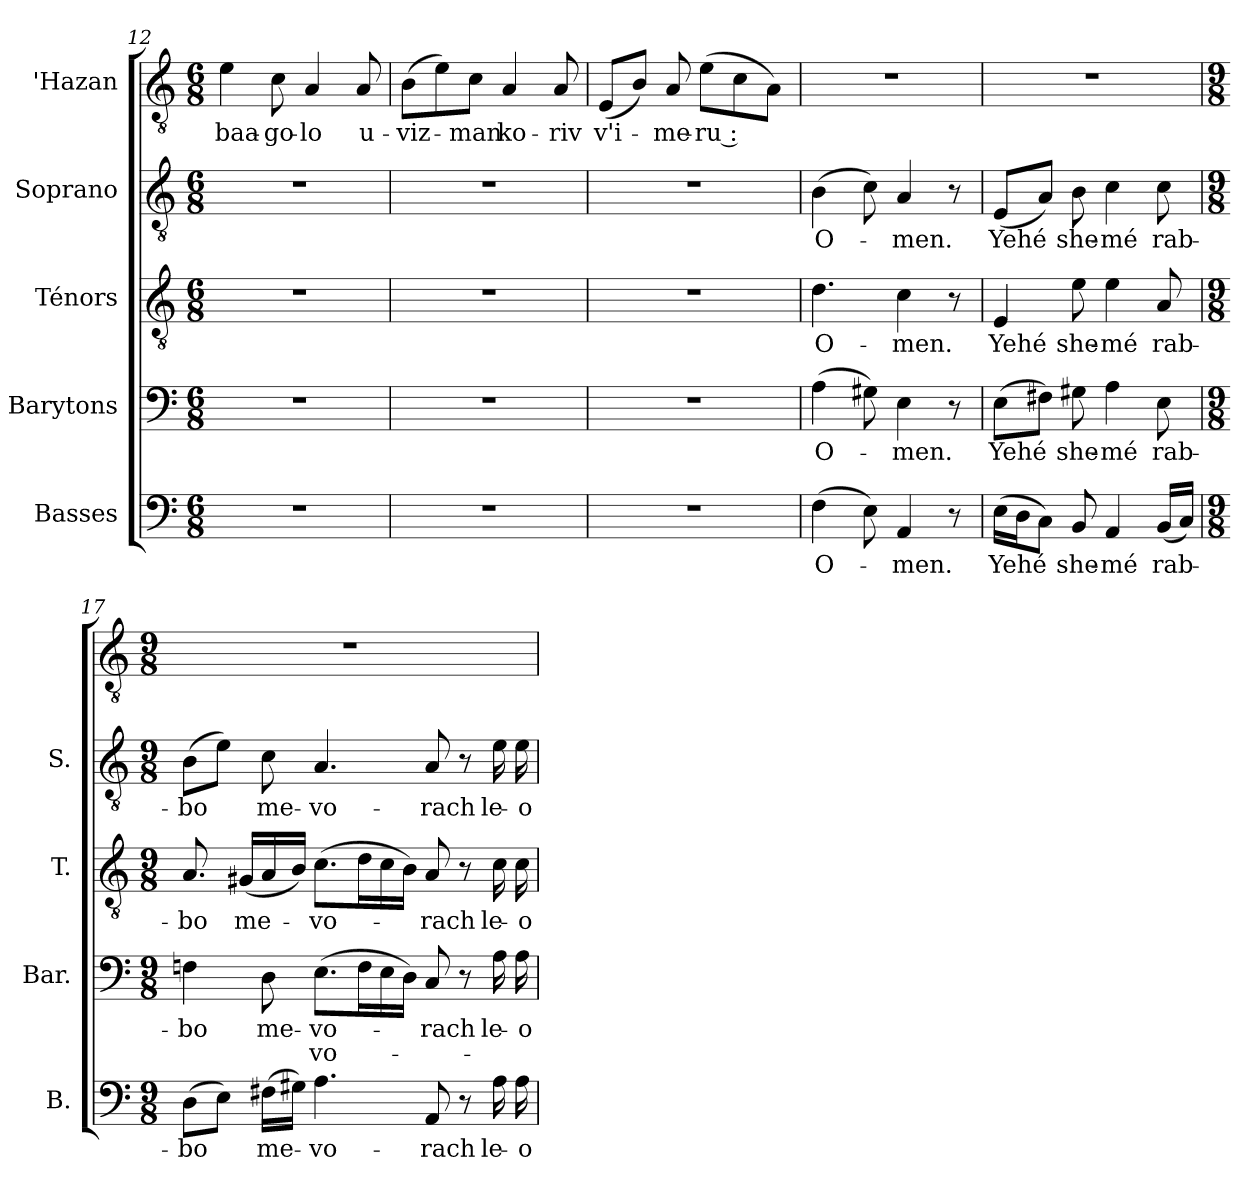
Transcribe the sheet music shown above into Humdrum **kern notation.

**kern	**text	**kern	**text	**text	**kern	**text	**kern	**text	**kern	**text
*part5	*part5	*part4	*part4	*part4	*part3	*part3	*part2	*part2	*part1	*part1
*staff5	*staff5	*staff4	*staff4	*staff4	*staff3	*staff3	*staff2	*staff2	*staff1	*staff1
*I"Basses	*	*I"Barytons	*	*	*I"Ténors	*	*I"Soprano	*	*I"'Hazan	*
*I'B.	*	*I'Bar.	*	*	*I'T.	*	*I'S.	*	*I''H.	*
*clefF4	*	*clefF4	*	*	*clefGv2	*	*clefGv2	*	*clefGv2	*
*	*	*	*	*	*ITrd7c12	*	*ITrd7c12	*	*ITrd7c12	*
*k[]	*	*k[]	*	*	*k[]	*	*k[]	*	*k[]	*
*a:	*	*a:	*	*	*a:	*	*a:	*	*a:	*
*M6/8	*	*M6/8	*	*	*M6/8	*	*M6/8	*	*M6/8	*
=12	=12	=12	=12	=12	=12	=12	=12	=12	=12	=12
!LO:N:vis=1	!	!LO:N:vis=1	!	!	!LO:N:vis=1	!	!LO:N:vis=1	!	!	!
!	!	!	!	!	!	!	!	!	!	!LO:LY:b:color=#000000
2.r	.	2.r	.	.	2.r	.	2.r	.	4Ei\	baa-
!	!	!	!	!	!	!	!	!	!	!LO:LY:b:color=#000000
.	.	.	.	.	.	.	.	.	8Ci\	-go-
!	!	!	!	!	!	!	!	!	!	!LO:LY:b:color=#000000
.	.	.	.	.	.	.	.	.	4AAi/	-lo
!	!	!	!	!	!	!	!	!	!	!LO:LY:b:color=#000000
.	.	.	.	.	.	.	.	.	8AAi/	u-
=13	=13	=13	=13	=13	=13	=13	=13	=13	=13	=13
!LO:N:vis=1	!	!LO:N:vis=1	!	!	!LO:N:vis=1	!	!LO:N:vis=1	!	!	!
!	!	!	!	!	!	!	!	!	!	!LO:LY:b:color=#000000
2.r	.	2.r	.	.	2.r	.	2.r	.	(8BBi\L	-viz-
.	.	.	.	.	.	.	.	.	8Ei\)	.
!	!	!	!	!	!	!	!	!	!	!LO:LY:b:color=#000000
.	.	.	.	.	.	.	.	.	8Ci\J	-man
!	!	!	!	!	!	!	!	!	!	!LO:LY:b:color=#000000
.	.	.	.	.	.	.	.	.	4AAi/	ko-
!	!	!	!	!	!	!	!	!	!	!LO:LY:b:color=#000000
.	.	.	.	.	.	.	.	.	8AAi/	-riv
=14	=14	=14	=14	=14	=14	=14	=14	=14	=14	=14
!LO:N:vis=1	!	!LO:N:vis=1	!	!	!LO:N:vis=1	!	!LO:N:vis=1	!	!	!
!	!	!	!	!	!	!	!	!	!	!LO:LY:b:color=#000000
2.r	.	2.r	.	.	2.r	.	2.r	.	(8EEi/L	v'i-
.	.	.	.	.	.	.	.	.	8BBi/J)	.
!	!	!	!	!	!	!	!	!	!	!LO:LY:b:color=#000000
.	.	.	.	.	.	.	.	.	8AAi/	-me-
!	!	!	!	!	!	!	!	!	!	!LO:LY:b:color=#000000
.	.	.	.	.	.	.	.	.	(8Ei\L	-ru :
.	.	.	.	.	.	.	.	.	8Ci\	.
.	.	.	.	.	.	.	.	.	8AAi\J)	.
!!LO:PB:g=z
=15	=15	=15	=15	=15	=15	=15	=15	=15	=15	=15
!	!LO:LY:b:color=#000000	!	!	!	!	!	!	!	!	!
!	!	!	!LO:LY:b:color=#000000	!	!	!	!	!	!	!
!	!	!	!	!	!	!LO:LY:b:color=#000000	!	!	!	!
!	!	!	!	!	!	!	!	!LO:LY:b:color=#000000	!LO:N:vis=1	!
(4Fi\	O-	(4Ai\	O-	.	4.Di\	O-	(4BBi\	O-	2.r	.
8Ei\)	.	8G#Xi\)	.	.	.	.	8Ci\)	.	.	.
!	!LO:LY:b:color=#000000	!	!	!	!	!	!	!	!	!
!	!	!	!LO:LY:b:color=#000000	!	!	!	!	!	!	!
!	!	!	!	!	!	!LO:LY:b:color=#000000	!	!	!	!
!	!	!	!	!	!	!	!	!LO:LY:b:color=#000000	!	!
4AAi/	-men.	4Ei\	-men.	.	4Ci\	-men.	4AAi/	-men.	.	.
8r	.	8r	.	.	8r	.	8r	.	.	.
=16	=16	=16	=16	=16	=16	=16	=16	=16	=16	=16
!	!LO:LY:b:color=#000000	!	!	!	!	!	!	!	!	!
!	!	!	!LO:LY:b:color=#000000	!	!	!	!	!	!	!
!	!	!	!	!	!	!LO:LY:b:color=#000000	!	!	!	!
!	!	!	!	!	!	!	!	!LO:LY:b:color=#000000	!LO:N:vis=1	!
(16Ei\LL	Yehé	(8Ei\L	Yehé	.	4EEi/	Yehé	(8EEi/L	Yehé	2.r	.
16Di\J	.	.	.	.	.	.	.	.	.	.
8Ci\J)	.	8F#Xi\J)	.	.	.	.	8AAi/J)	.	.	.
!	!LO:LY:b:color=#000000	!	!	!	!	!	!	!	!	!
!	!	!	!LO:LY:b:color=#000000	!	!	!	!	!	!	!
!	!	!	!	!	!	!LO:LY:b:color=#000000	!	!	!	!
!	!	!	!	!	!	!	!	!LO:LY:b:color=#000000	!	!
8BBi/	she-	8G#Xi\	she-	.	8Ei\	she-	8BBi\	she-	.	.
!	!LO:LY:b:color=#000000	!	!	!	!	!	!	!	!	!
!	!	!	!LO:LY:b:color=#000000	!	!	!	!	!	!	!
!	!	!	!	!	!	!LO:LY:b:color=#000000	!	!	!	!
!	!	!	!	!	!	!	!	!LO:LY:b:color=#000000	!	!
4AAi/	-mé	4Ai\	-mé	.	4Ei\	-mé	4Ci\	-mé	.	.
!	!LO:LY:b:color=#000000	!	!	!	!	!	!	!	!	!
!	!	!	!LO:LY:b:color=#000000	!	!	!	!	!	!	!
!	!	!	!	!	!	!LO:LY:b:color=#000000	!	!	!	!
!	!	!	!	!	!	!	!	!LO:LY:b:color=#000000	!	!
(16BBi/LL	rab-	8Ei\	rab-	.	8AAi/	rab-	8Ci\	rab-	.	.
16Ci/JJ)	.	.	.	.	.	.	.	.	.	.
=17	=17	=17	=17	=17	=17	=17	=17	=17	=17	=17
*M9/8	*	*M9/8	*	*	*M9/8	*	*M9/8	*	*M9/8	*
!	!LO:LY:b:color=#000000	!	!	!	!	!	!	!	!	!
!	!	!	!LO:LY:b:color=#000000	!	!	!	!	!	!	!
!	!	!	!	!	!	!LO:LY:b:color=#000000	!	!	!	!
!	!	!	!	!	!	!	!	!LO:LY:b:color=#000000	!LO:N:vis=1	!
(8Di\L	-bo	4Fni\	-bo	.	8.AAi/	-bo	(8BBi\L	-bo	8%9r	.
8Ei\J)	.	.	.	.	.	.	8Ei\J)	.	.	.
!	!	!	!	!	!	!LO:LY:b:color=#000000	!	!	!	!
.	.	.	.	.	(16GG#Xi/LL	me-	.	.	.	.
!	!LO:LY:b:color=#000000	!	!	!	!	!	!	!	!	!
!	!	!	!LO:LY:b:color=#000000	!	!	!	!	!	!	!
!	!	!	!	!	!	!	!	!LO:LY:b:color=#000000	!	!
(16F#Xi\LL	me-	8Di\	me-	.	16AAi/	.	8Ci\	me-	.	.
16G#Xi\JJ)	.	.	.	.	16BBi/JJ)	.	.	.	.	.
!	!LO:LY:b:color=#000000	!	!	!	!	!	!	!	!	!
!	!	!	!LO:LY:b:color=#000000	!LO:LY:b:color=#000000	!	!	!	!	!	!
!	!	!	!	!	!	!LO:LY:b:color=#000000	!	!	!	!
!	!	!	!	!	!	!	!	!LO:LY:b:color=#000000	!	!
4.Ai\	-vo-	(8.Ei\L	-vo-	-vo-	(8.Ci\L	-vo-	4.AAi/	-vo-	.	.
.	.	16Fi\L	.	.	16Di\L	.	.	.	.	.
.	.	16Ei\	.	.	16Ci\	.	.	.	.	.
.	.	16Di\JJ)	.	.	16BBi\JJ)	.	.	.	.	.
!	!LO:LY:b:color=#000000	!	!	!	!	!	!	!	!	!
!	!	!	!LO:LY:b:color=#000000	!	!	!	!	!	!	!
!	!	!	!	!	!	!LO:LY:b:color=#000000	!	!	!	!
!	!	!	!	!	!	!	!	!LO:LY:b:color=#000000	!	!
8AAi/	-rach	8Ci/	-rach	.	8AAi/	-rach	8AAi/	-rach	.	.
8r	.	8r	.	.	8r	.	8r	.	.	.
!	!LO:LY:b:color=#000000	!	!	!	!	!	!	!	!	!
!	!	!	!LO:LY:b:color=#000000	!	!	!	!	!	!	!
!	!	!	!	!	!	!LO:LY:b:color=#000000	!	!	!	!
!	!	!	!	!	!	!	!	!LO:LY:b:color=#000000	!	!
16Ai\	le-	16Ai\	le-	.	16Ci\	le-	16Ei\	le-	.	.
!	!LO:LY:b:color=#000000	!	!	!	!	!	!	!	!	!
!	!	!	!LO:LY:b:color=#000000	!	!	!	!	!	!	!
!	!	!	!	!	!	!LO:LY:b:color=#000000	!	!	!	!
!	!	!	!	!	!	!	!	!LO:LY:b:color=#000000	!	!
16Ai\	-o-	16Ai\	-o-	.	16Ci\	-o-	16Ei\	-o-	.	.
=	=	=	=	=	=	=	=	=	=	=
*-	*-	*-	*-	*-	*-	*-	*-	*-	*-	*-
